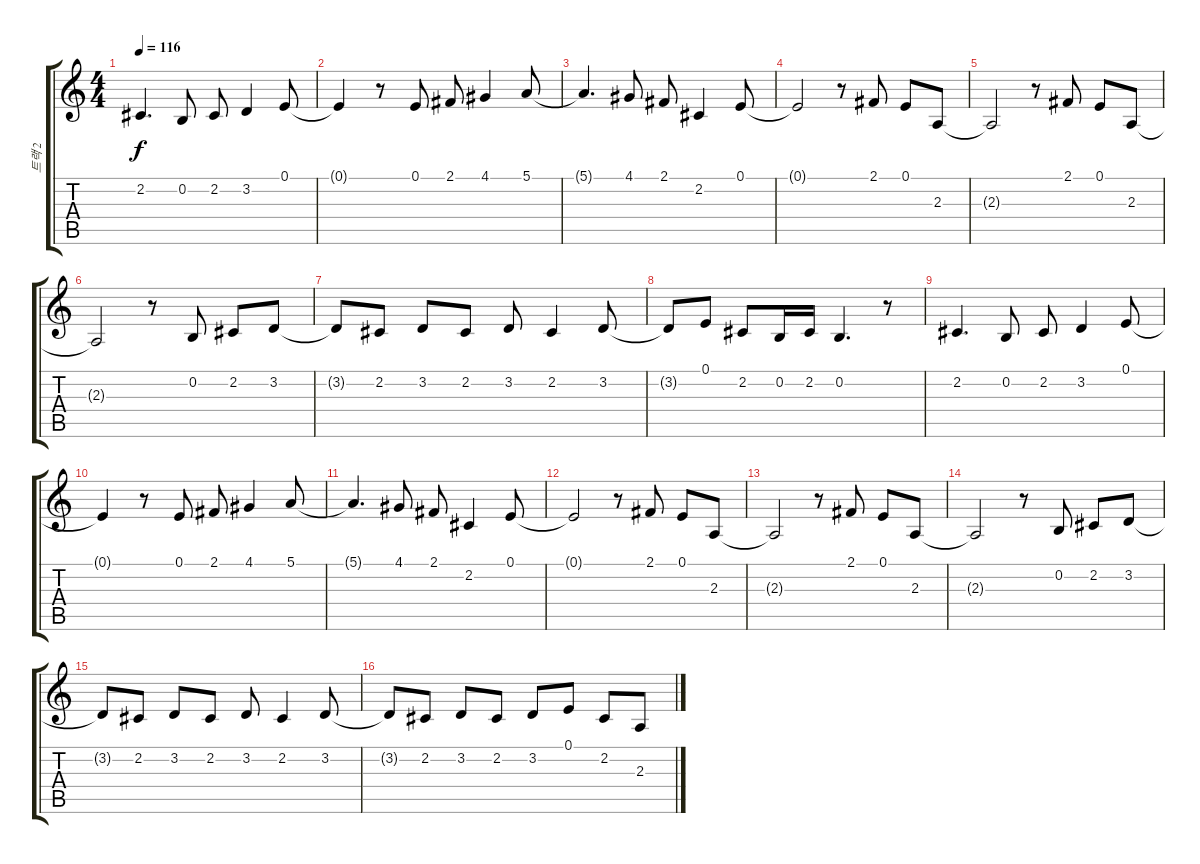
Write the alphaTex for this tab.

\track ("트랙 2" "트랙 2") {instrument lead8bassandlead}
\staff {score tabs}
\tuning (E4 B3 G3 D3 A2 E2) {hide}
\ts (4 4)
\tempo 116
\clef g2
\ks c
2.2.4{d dy f} 0.2.8 2.2.8 3.2.4 0.1.8 |
0.1{t}.4 r.8 0.1.8 2.1.8 4.1.4 5.1.8 |
5.1{t}.4{d} 4.1.8 2.1.8 2.2.4 0.1.8 |
0.1{t}.2 r.8 2.1.8 0.1.8 2.3.8 |
2.3{t}.2 r.8 2.1.8 0.1.8 2.3.8 |
2.3{t}.2 r.8 0.2.8 2.2.8 3.2.8 |
3.2{t}.8 2.2.8 3.2.8 2.2.8 3.2.8 2.2.4 3.2.8 |
3.2{t}.8 0.1.8 2.2.8 0.2.16 2.2.16 0.2.4{d} r.8 |
2.2.4{d} 0.2.8 2.2.8 3.2.4 0.1.8 |
0.1{t}.4 r.8 0.1.8 2.1.8 4.1.4 5.1.8 |
5.1{t}.4{d} 4.1.8 2.1.8 2.2.4 0.1.8 |
0.1{t}.2 r.8 2.1.8 0.1.8 2.3.8 |
2.3{t}.2 r.8 2.1.8 0.1.8 2.3.8 |
2.3{t}.2 r.8 0.2.8 2.2.8 3.2.8 |
3.2{t}.8 2.2.8 3.2.8 2.2.8 3.2.8 2.2.4 3.2.8 |
3.2{t}.8 2.2.8 3.2.8 2.2.8 3.2.8 0.1.8 2.2.8 2.3.8
